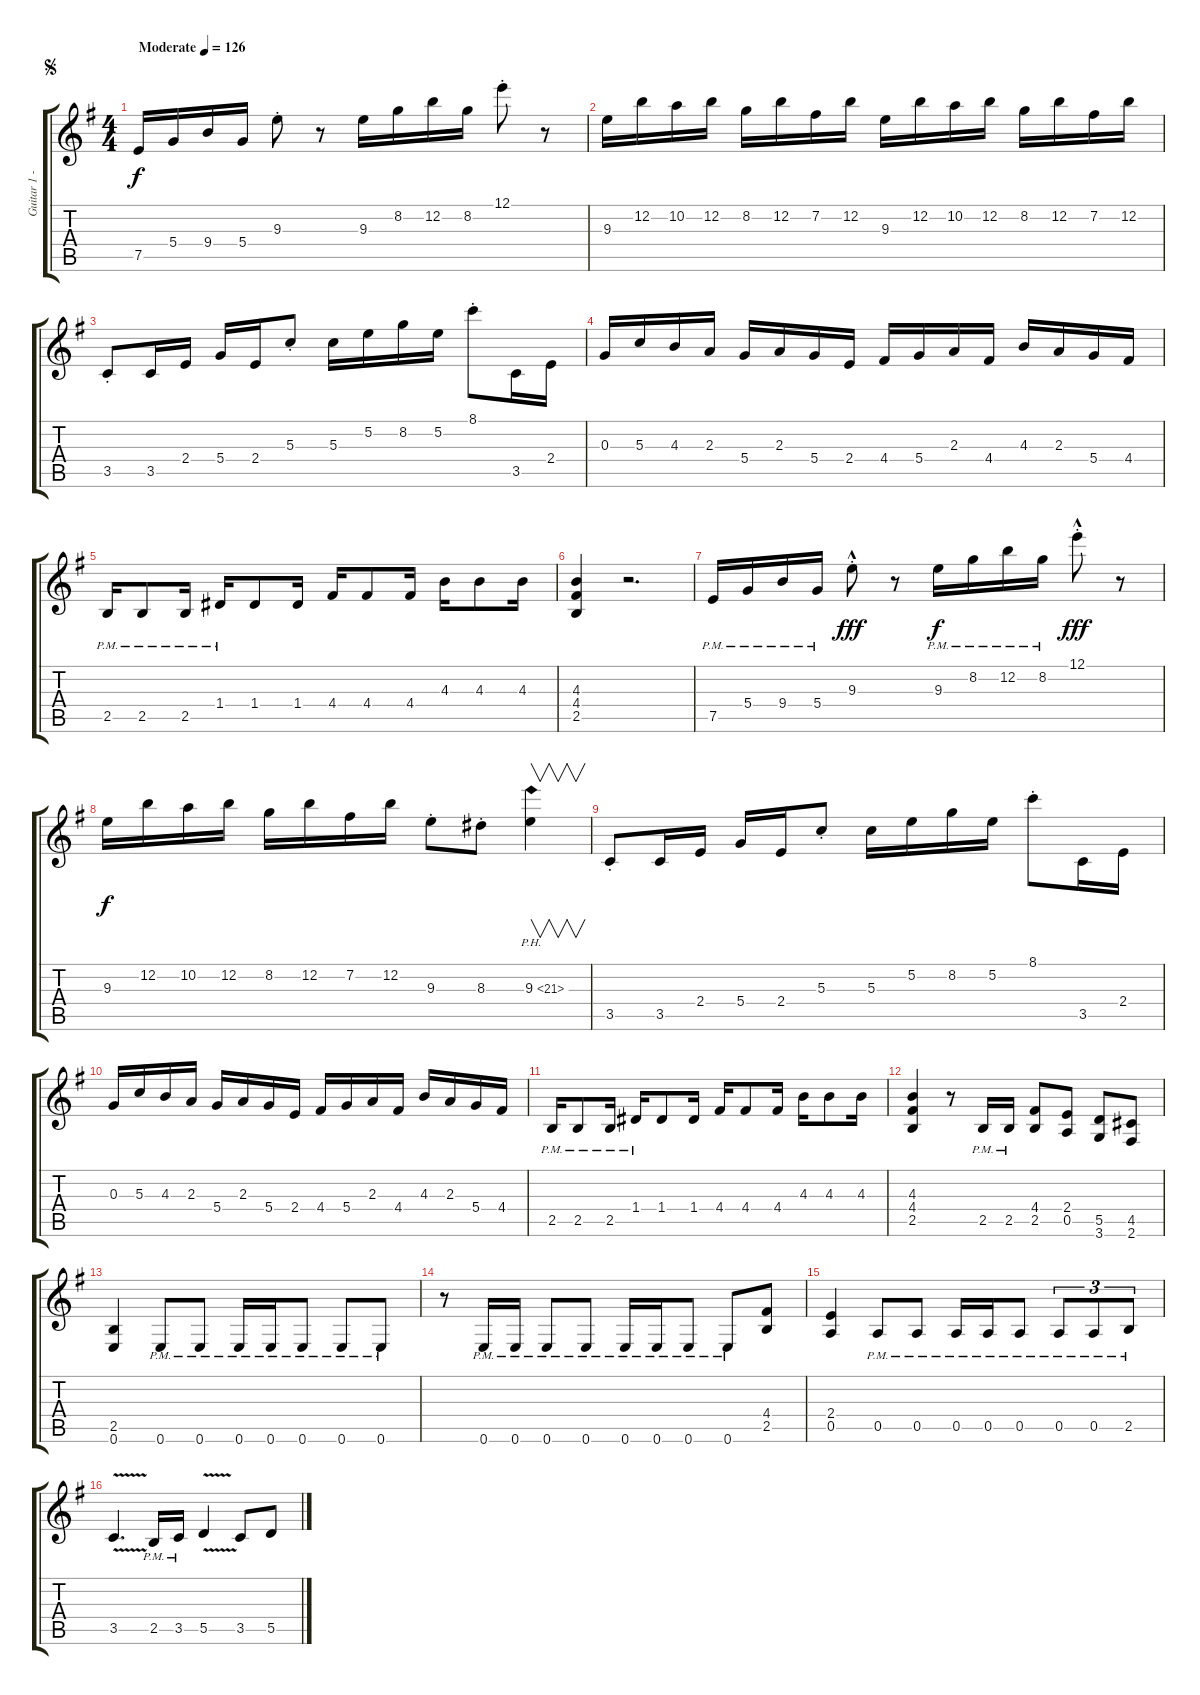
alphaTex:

\track ("Guitar 1 - Emppu" "Guitar 1 -") {instrument distortionguitar}
\staff {score tabs}
\tuning (E4 B3 G3 D3 A2 E2) {hide}
\ts (4 4)
\jump segno
\tempo (126 "Moderate")
\clef g2
\ks eminor
7.5.16{dy f instrument distortionguitar} 5.4.16 9.4.16 5.4.16 9.3{st}.8 r.8 9.3.16 8.2.16 12.2.16 8.2.16 12.1{st}.8 r.8 |
9.3.16 12.2.16 10.2.16 12.2.16 8.2.16 12.2.16 7.2.16 12.2.16 9.3.16 12.2.16 10.2.16 12.2.16 8.2.16 12.2.16 7.2.16 12.2.16 |
3.5{st}.8 3.5.16 2.4.16 5.4.16 2.4.16 5.3{st}.8 5.3.16 5.2.16 8.2.16 5.2.16 8.1{st}.8 3.5.16 2.4.16 |
0.3.16 5.3.16 4.3.16 2.3.16 5.4.16 2.3.16 5.4.16 2.4.16 4.4.16 5.4.16 2.3.16 4.4.16 4.3.16 2.3.16 5.4.16 4.4.16 |
2.5{pm}.16 2.5{pm}.8 2.5{pm}.16 1.4{pm}.16 1.4.8 1.4.16 4.4.16 4.4.8 4.4.16 4.3.16 4.3.8 4.3.16 |
(4.3 4.4 2.5).4 r.2{d} |
7.5{pm}.16 5.4{pm}.16 9.4{pm}.16 5.4{pm}.16 9.3{hac st}.8{dy fff} r.8 9.3{pm}.16{dy f} 8.2{pm}.16 12.2{pm}.16 8.2{pm}.16 12.1{hac st}.8{dy fff} r.8 |
9.3.16{dy f} 12.2.16 10.2.16 12.2.16 8.2.16 12.2.16 7.2.16 12.2.16 9.3{st}.8 8.3{st}.8 9.3{ph 12}.4{v} |
3.5{st}.8 3.5.16 2.4.16 5.4.16 2.4.16 5.3{st}.8 5.3.16 5.2.16 8.2.16 5.2.16 8.1{st}.8 3.5.16 2.4.16 |
0.3.16 5.3.16 4.3.16 2.3.16 5.4.16 2.3.16 5.4.16 2.4.16 4.4.16 5.4.16 2.3.16 4.4.16 4.3.16 2.3.16 5.4.16 4.4.16 |
2.5{pm}.16 2.5{pm}.8 2.5{pm}.16 1.4{pm}.16 1.4.8 1.4.16 4.4.16 4.4.8 4.4.16 4.3.16 4.3.8 4.3.16 |
(4.3 4.4 2.5).4 r.8 2.5{pm}.16 2.5{pm}.16 (4.4 2.5).8 (2.4 0.5).8 (5.5 3.6).8 (4.5 2.6).8 |
(2.5 0.6).4 0.6{pm}.8 0.6{pm}.8 0.6{pm}.16 0.6{pm}.16 0.6{pm}.8 0.6{pm}.8 0.6{pm}.8 |
r.8 0.6{pm}.16 0.6{pm}.16 0.6{pm}.8 0.6{pm}.8 0.6{pm}.16 0.6{pm}.16 0.6{pm}.8 0.6{pm}.8 (4.4 2.5).8 |
(2.4 0.5).4 0.5{pm}.8 0.5{pm}.8 0.5{pm}.16 0.5{pm}.16 0.5{pm}.8 0.5{pm}.8{tu (3 2)} 0.5{pm}.8{tu (3 2)} 2.5{pm}.8{tu (3 2)} |
3.5{v}.4{d} 2.5{pm}.16 3.5{pm}.16 5.5{v}.4 3.5.8 5.5.8
